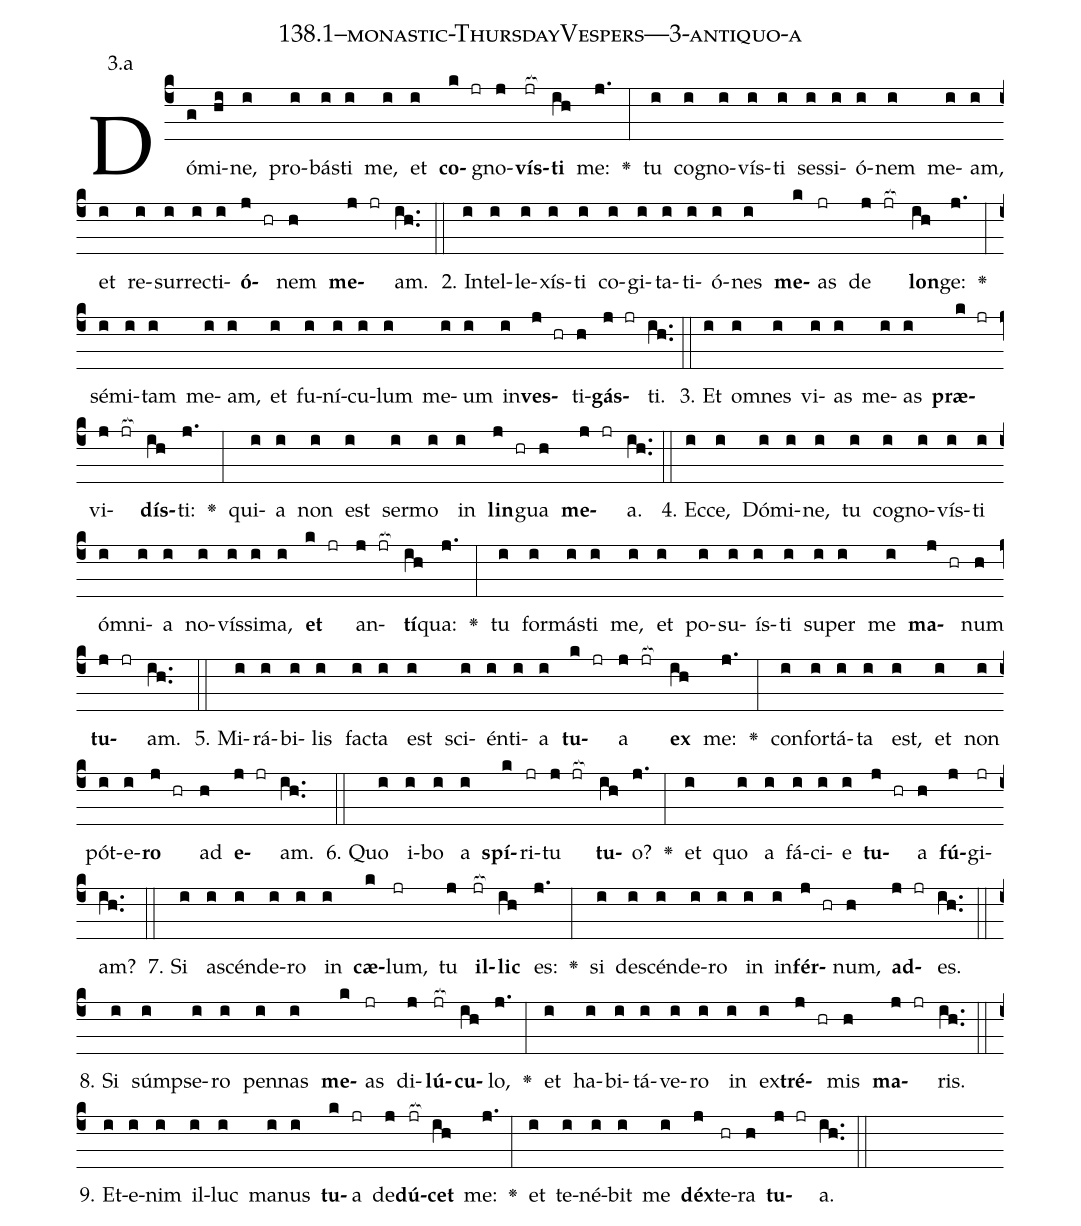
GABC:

name: 138.1--monastic-ThursdayVespers---3-antiquo-a;
annotation: 3.a;
%%
(c4)Dó(g)mi(hi)ne,(i) pro(i)bás(i)ti(i) me,(i) et(i) <b>co</b>(k jr)gno(j)<b>vís</b>(jr[ocb:1{])<b>ti</b>(ih[ocb:0}]) me:(j.) <v>\greheightstar</v>(:) tu(i) co(i)gno(i)vís(i)ti(i) ses(i)si(i)ó(i)nem(i) me(i)am,(i) et(i) re(i)sur(i)rec(i)ti(i)<b>ó</b>(j hr)nem(h) <b>me</b>(j jr)am.(ih..) (::)
2. In(i)tel(i)le(i)xís(i)ti(i) co(i)gi(i)ta(i)ti(i)ó(i)nes(i) <b>me</b>(k)as(jr) de(j jr[ocb:1{]) <b>lon</b>(ih[ocb:0}])ge:(j.) <v>\greheightstar</v>(:) sé(i)mi(i)tam(i) me(i)am,(i) et(i) fu(i)ní(i)cu(i)lum(i) me(i)um(i) in(i)<b>ves</b>(j hr)ti(h)<b>gás</b>(j jr)ti.(ih..) (::)
3. Et(i) om(i)nes(i) vi(i)as(i) me(i)as(i) <b>præ</b>(k jr)vi(j jr[ocb:1{])<b>dís</b>(ih[ocb:0}])ti:(j.) <v>\greheightstar</v>(:) qui(i)a(i) non(i) est(i) ser(i)mo(i) in(i) <b>lin</b>(j hr)gua(h) <b>me</b>(j jr)a.(ih..) (::)
4. Ec(i)ce,(i) Dó(i)mi(i)ne,(i) tu(i) co(i)gno(i)vís(i)ti(i) óm(i)ni(i)a(i) no(i)vís(i)si(i)ma,(i) <b>et</b>(k jr) an(j jr[ocb:1{])<b>tí</b>(ih[ocb:0}])qua:(j.) <v>\greheightstar</v>(:) tu(i) for(i)más(i)ti(i) me,(i) et(i) po(i)su(i)ís(i)ti(i) su(i)per(i) me(i) <b>ma</b>(j hr)num(h) <b>tu</b>(j jr)am.(ih..) (::)
5. Mi(i)rá(i)bi(i)lis(i) fac(i)ta(i) est(i) sci(i)én(i)ti(i)a(i) <b>tu</b>(k jr)a(j jr[ocb:1{]) <b>ex</b>(ih[ocb:0}]) me:(j.) <v>\greheightstar</v>(:) con(i)for(i)tá(i)ta(i) est,(i) et(i) non(i) pót(i)e(i)<b>ro</b>(j hr) ad(h) <b>e</b>(j jr)am.(ih..) (::)
6. Quo(i) i(i)bo(i) a(i) <b>spí</b>(k)ri(jr)tu(j jr[ocb:1{]) <b>tu</b>(ih[ocb:0}])o?(j.) <v>\greheightstar</v>(:) et(i) quo(i) a(i) fá(i)ci(i)e(i) <b>tu</b>(j hr)a(h) <b>fú</b>(j)gi(jr)am?(ih..) (::)
7. Si(i) a(i)scén(i)de(i)ro(i) in(i) <b>cæ</b>(k)lum,(jr) tu(j) <b>il</b>(jr[ocb:1{])<b>lic</b>(ih[ocb:0}]) es:(j.) <v>\greheightstar</v>(:) si(i) de(i)scén(i)de(i)ro(i) in(i) in(i)<b>fér</b>(j hr)num,(h) <b>ad</b>(j jr)es.(ih..) (::)
8. Si(i) súmp(i)se(i)ro(i) pen(i)nas(i) <b>me</b>(k)as(jr) di(j)<b>lú</b>(jr[ocb:1{])<b>cu</b>(ih[ocb:0}])lo,(j.) <v>\greheightstar</v>(:) et(i) ha(i)bi(i)tá(i)ve(i)ro(i) in(i) ex(i)<b>tré</b>(j hr)mis(h) <b>ma</b>(j jr)ris.(ih..) (::)
9. Et(i)e(i)nim(i) il(i)luc(i) ma(i)nus(i) <b>tu</b>(k)a(jr) de(j)<b>dú</b>(jr[ocb:1{])<b>cet</b>(ih[ocb:0}]) me:(j.) <v>\greheightstar</v>(:) et(i) te(i)né(i)bit(i) me(i) <b>déx</b>(j)te(hr)ra(h) <b>tu</b>(j jr)a.(ih..) (::)
